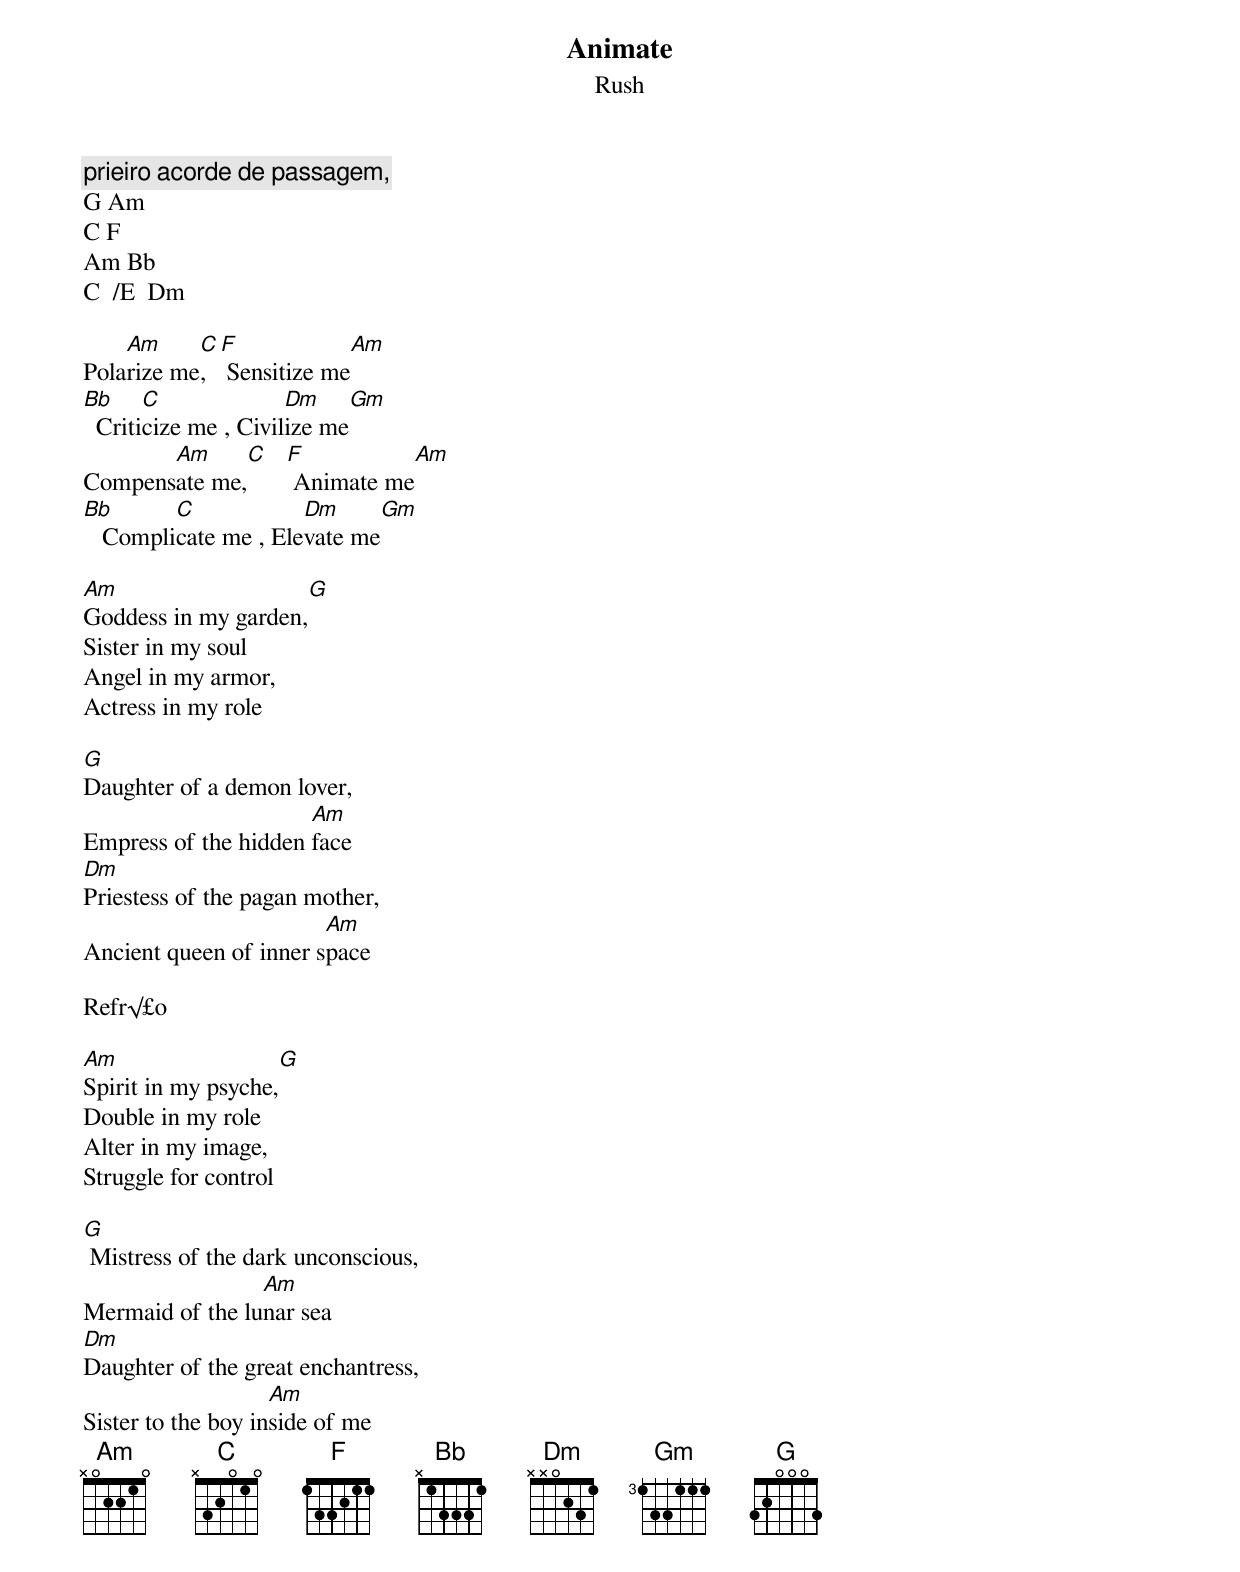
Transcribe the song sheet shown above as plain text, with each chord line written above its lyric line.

Animate
Rush

prieiro acorde de passagem,
G Am
C F
Am Bb
C  /E  Dm

    Am     C  F            Am
Polarize me,   Sensitize me
Bb     C              Dm     Gm
  Criticize me , Civilize me
       Am     C  F            Am
Compensate me,    Animate me
Bb       C            Dm      Gm
   Complicate me , Elevate me

Am                   G
Goddess in my garden,
Sister in my soul
Angel in my armor,
Actress in my role

G
Daughter of a demon lover,
                      Am
Empress of the hidden face
Dm
Priestess of the pagan mother,
                        Am
Ancient queen of inner space

Refr√£o

Am                   G
Spirit in my psyche,
Double in my role
Alter in my image,
Struggle for control

G
 Mistress of the dark unconscious,
                 Am
Mermaid of the lunar sea
Dm
Daughter of the great enchantress,
                    Am
Sister to the boy inside of me
